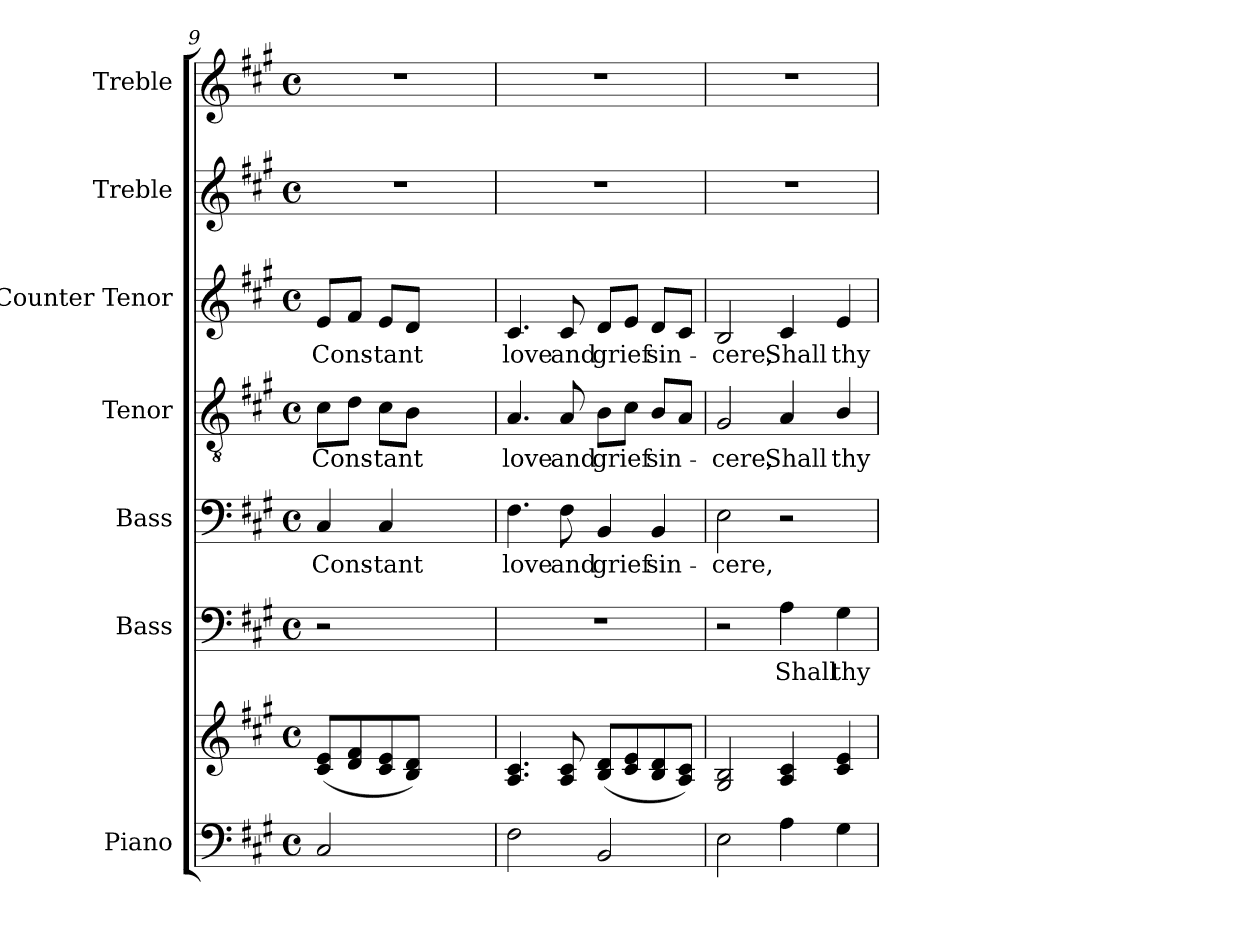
**kern	**kern	**kern	**text	**kern	**text	**kern	**text	**kern	**text	**kern	**kern
*part7	*part7	*part6	*part6	*part5	*part5	*part4	*part4	*part3	*part3	*part2	*part1
*staff8	*staff7	*staff6	*staff6	*staff5	*staff5	*staff4	*staff4	*staff3	*staff3	*staff2	*staff1
*I"Piano	*	*I"Bass	*	*I"Bass	*	*I"Tenor	*	*I"Counter Tenor	*	*I"Treble	*I"Treble
*I'Pno.	*	*I'B.	*	*I'B.	*	*I'T.	*	*	*	*	*
!!LO:PB:g=z
*clefF4	*clefG2	*clefF4	*	*clefF4	*	*clefGv2	*	*clefG2	*	*clefG2	*clefG2
*	*	*	*	*	*	*ITrd7c12	*	*	*	*	*
*k[f#c#g#]	*k[f#c#g#]	*k[f#c#g#]	*	*k[f#c#g#]	*	*k[f#c#g#]	*	*k[f#c#g#]	*	*k[f#c#g#]	*k[f#c#g#]
*A:	*A:	*A:	*	*A:	*	*A:	*	*A:	*	*A:	*A:
*M4/4	*M4/4	*M4/4	*	*M4/4	*	*M4/4	*	*M4/4	*	*M4/4	*M4/4
*met(c)	*met(c)	*met(c)	*	*met(c)	*	*met(c)	*	*met(c)	*	*met(c)	*met(c)
=9	=9	=9	=9	=9	=9	=9	=9	=9	=9	=9	=9
!	!	!	!	!	!LO:LY:b:color=#000000	!	!	!	!	!	!
!	!	!	!	!	!	!	!LO:LY:b:color=#000000	!	!	!	!
!	!	!	!	!	!	!	!	!	!LO:LY:b:color=#000000	!LO:N:vis=1	!LO:N:vis=1
2C#i/	(8c#i/ 8eiL	2r	.	4C#i/	Cons-	8C#i\L	Cons-	8ei/L	Cons-	1r	1r
.	8di/ 8f#i	.	.	.	.	8Di\J	.	8f#i/J	.	.	.
!	!	!	!	!	!LO:LY:b:color=#000000	!	!	!	!	!	!
!	!	!	!	!	!	!	!LO:LY:b:color=#000000	!	!	!	!
!	!	!	!	!	!	!	!	!	!LO:LY:b:color=#000000	!	!
.	8c#i/ 8ei	.	.	4C#i/	-tant	8C#i\L	-tant	8ei/L	-tant	.	.
.	8Bi/ 8diJ)	.	.	.	.	8BBi\J	.	8di/J	.	.	.
2ryy	2ryy	2ryy	.	2ryy	.	2ryy	.	2ryy	.	.	.
=10	=10	=10	=10	=10	=10	=10	=10	=10	=10	=10	=10
!	!	!	!	!	!LO:LY:b:color=#000000	!	!	!	!	!	!
!	!	!	!	!	!	!	!LO:LY:b:color=#000000	!	!	!	!
!	!	!	!	!	!	!	!	!	!LO:LY:b:color=#000000	!	!
2F#i\	4.Ai/ 4.c#i	1r	.	4.F#i\	love	4.AAi/	love	4.c#i/	love	1r	1r
!	!	!	!	!	!LO:LY:b:color=#000000	!	!	!	!	!	!
!	!	!	!	!	!	!	!LO:LY:b:color=#000000	!	!	!	!
!	!	!	!	!	!	!	!	!	!LO:LY:b:color=#000000	!	!
.	8Ai/ 8c#i	.	.	8F#i\	and	8AAi/	and	8c#i/	and	.	.
!	!	!	!	!	!LO:LY:b:color=#000000	!	!	!	!	!	!
!	!	!	!	!	!	!	!LO:LY:b:color=#000000	!	!	!	!
!	!	!	!	!	!	!	!	!	!LO:LY:b:color=#000000	!	!
2BBi/	(8Bi/ 8diL	.	.	4BBi/	grief	8BBi\L	grief	8di/L	grief	.	.
.	8c#i/ 8ei	.	.	.	.	8C#i\J	.	8ei/J	.	.	.
!	!	!	!	!	!LO:LY:b:color=#000000	!	!	!	!	!	!
!	!	!	!	!	!	!	!LO:LY:b:color=#000000	!	!	!	!
!	!	!	!	!	!	!	!	!	!LO:LY:b:color=#000000	!	!
.	8Bi/ 8di	.	.	4BBi/	sin-	8BBi/L	sin-	8di/L	sin-	.	.
.	8Ai/ 8c#iJ)	.	.	.	.	8AAi/J	.	8c#i/J	.	.	.
=11	=11	=11	=11	=11	=11	=11	=11	=11	=11	=11	=11
!	!	!	!	!	!LO:LY:b:color=#000000	!	!	!	!	!	!
!	!	!	!	!	!	!	!LO:LY:b:color=#000000	!	!	!	!
!	!	!	!	!	!	!	!	!	!LO:LY:b:color=#000000	!	!
2Ei\	2G#i/ 2Bi	2r	.	2Ei\	-cere,	2GG#i/	-cere,	2Bi/	-cere,	1r	1r
!	!	!	!LO:LY:b:color=#000000	!	!	!	!	!	!	!	!
!	!	!	!	!	!	!	!LO:LY:b:color=#000000	!	!	!	!
!	!	!	!	!	!	!	!	!	!LO:LY:b:color=#000000	!	!
4Ai\	4Ai/ 4c#i	4Ai\	Shall	2r	.	4AAi/	Shall	4c#i/	Shall	.	.
!	!	!	!LO:LY:b:color=#000000	!	!	!	!	!	!	!	!
!	!	!	!	!	!	!	!LO:LY:b:color=#000000	!	!	!	!
!	!	!	!	!	!	!	!	!	!LO:LY:b:color=#000000	!	!
4G#i\	4c#i/ 4ei	4G#i\	thy	.	.	4BBi/	thy	4ei/	thy	.	.
=	=	=	=	=	=	=	=	=	=	=	=
*-	*-	*-	*-	*-	*-	*-	*-	*-	*-	*-	*-
